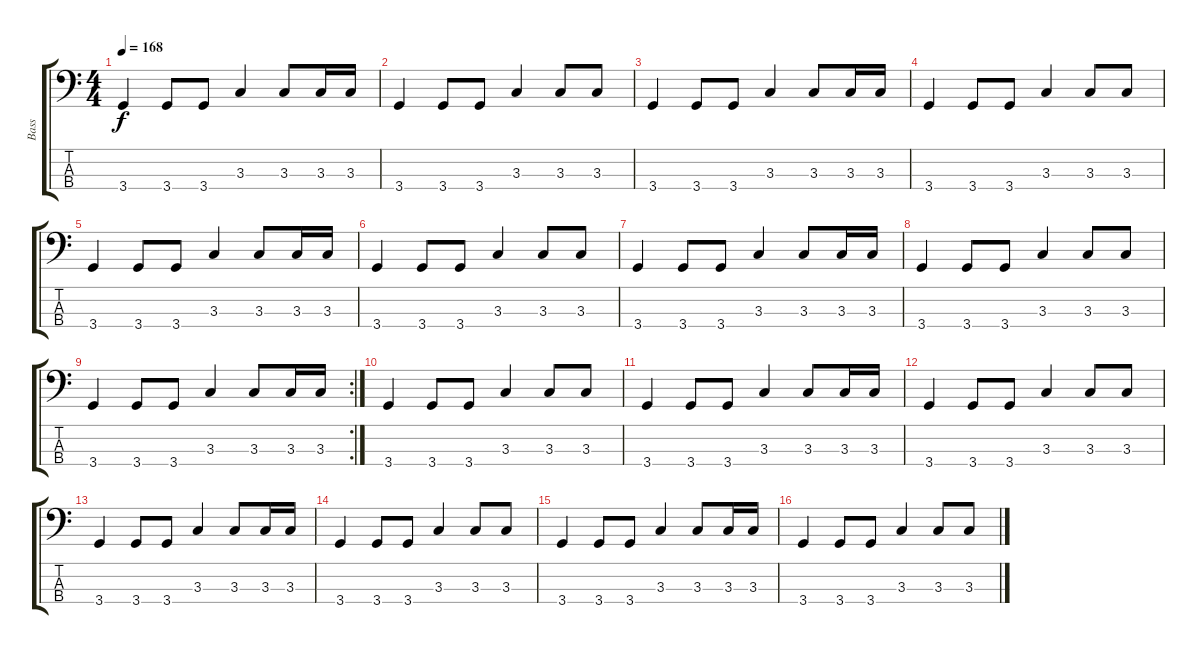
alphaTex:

\track ("Bass" "Bass") {instrument electricbasspick}
\staff {score tabs}
\tuning (G2 D2 A1 E1) {hide}
\ts (4 4)
\tempo 168
\clef f4
\ks c
3.4.4{dy f} 3.4.8 3.4.8 3.3.4 3.3.8 3.3.16 3.3.16 |
3.4.4 3.4.8 3.4.8 3.3.4 3.3.8 3.3.8 |
3.4.4 3.4.8 3.4.8 3.3.4 3.3.8 3.3.16 3.3.16 |
3.4.4 3.4.8 3.4.8 3.3.4 3.3.8 3.3.8 |
3.4.4 3.4.8 3.4.8 3.3.4 3.3.8 3.3.16 3.3.16 |
3.4.4 3.4.8 3.4.8 3.3.4 3.3.8 3.3.8 |
3.4.4 3.4.8 3.4.8 3.3.4 3.3.8 3.3.16 3.3.16 |
3.4.4 3.4.8 3.4.8 3.3.4 3.3.8 3.3.8 |
\rc 2
3.4.4 3.4.8 3.4.8 3.3.4 3.3.8 3.3.16 3.3.16 |
3.4.4 3.4.8 3.4.8 3.3.4 3.3.8 3.3.8 |
3.4.4 3.4.8 3.4.8 3.3.4 3.3.8 3.3.16 3.3.16 |
3.4.4 3.4.8 3.4.8 3.3.4 3.3.8 3.3.8 |
3.4.4 3.4.8 3.4.8 3.3.4 3.3.8 3.3.16 3.3.16 |
3.4.4 3.4.8 3.4.8 3.3.4 3.3.8 3.3.8 |
3.4.4 3.4.8 3.4.8 3.3.4 3.3.8 3.3.16 3.3.16 |
3.4.4 3.4.8 3.4.8 3.3.4 3.3.8 3.3.8
